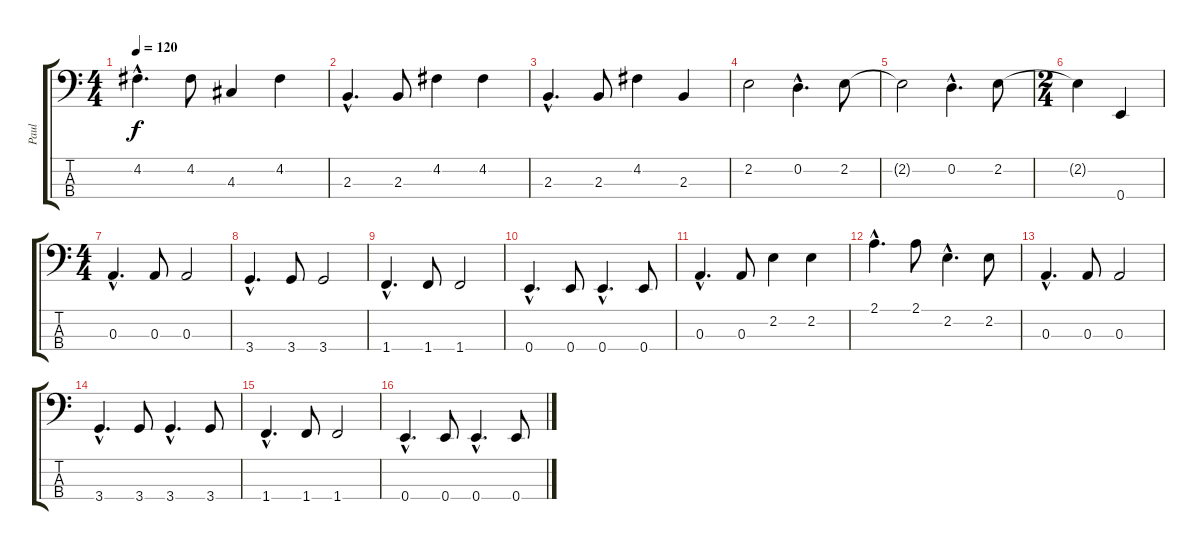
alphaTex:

\track ("Paul" "Paul") {instrument electricbasspick}
\staff {score tabs}
\tuning (G2 D2 A1 E1) {hide}
\ts (4 4)
\tempo 120
\clef f4
\ks c
4.2{hac}.4{d dy f} 4.2.8 4.3.4 4.2.4 |
2.3{hac}.4{d} 2.3.8 4.2.4 4.2.4 |
2.3{hac}.4{d} 2.3.8 4.2.4 2.3.4 |
2.2.2 0.2{hac}.4{d} 2.2.8 |
2.2{t}.2 0.2{hac}.4{d} 2.2.8 |
\ts (2 4)
2.2{t}.4 0.4.4 |
\ts (4 4)
0.3{hac}.4{d} 0.3.8 0.3.2 |
3.4{hac}.4{d} 3.4.8 3.4.2 |
1.4{hac}.4{d} 1.4.8 1.4.2 |
0.4{hac}.4{d} 0.4.8 0.4{hac}.4{d} 0.4.8 |
0.3{hac}.4{d} 0.3.8 2.2.4 2.2.4 |
2.1{hac}.4{d} 2.1.8 2.2{hac}.4{d} 2.2.8 |
0.3{hac}.4{d} 0.3.8 0.3.2 |
3.4{hac}.4{d} 3.4.8 3.4{hac}.4{d} 3.4.8 |
1.4{hac}.4{d} 1.4.8 1.4.2 |
0.4{hac}.4{d} 0.4.8 0.4{hac}.4{d} 0.4.8
